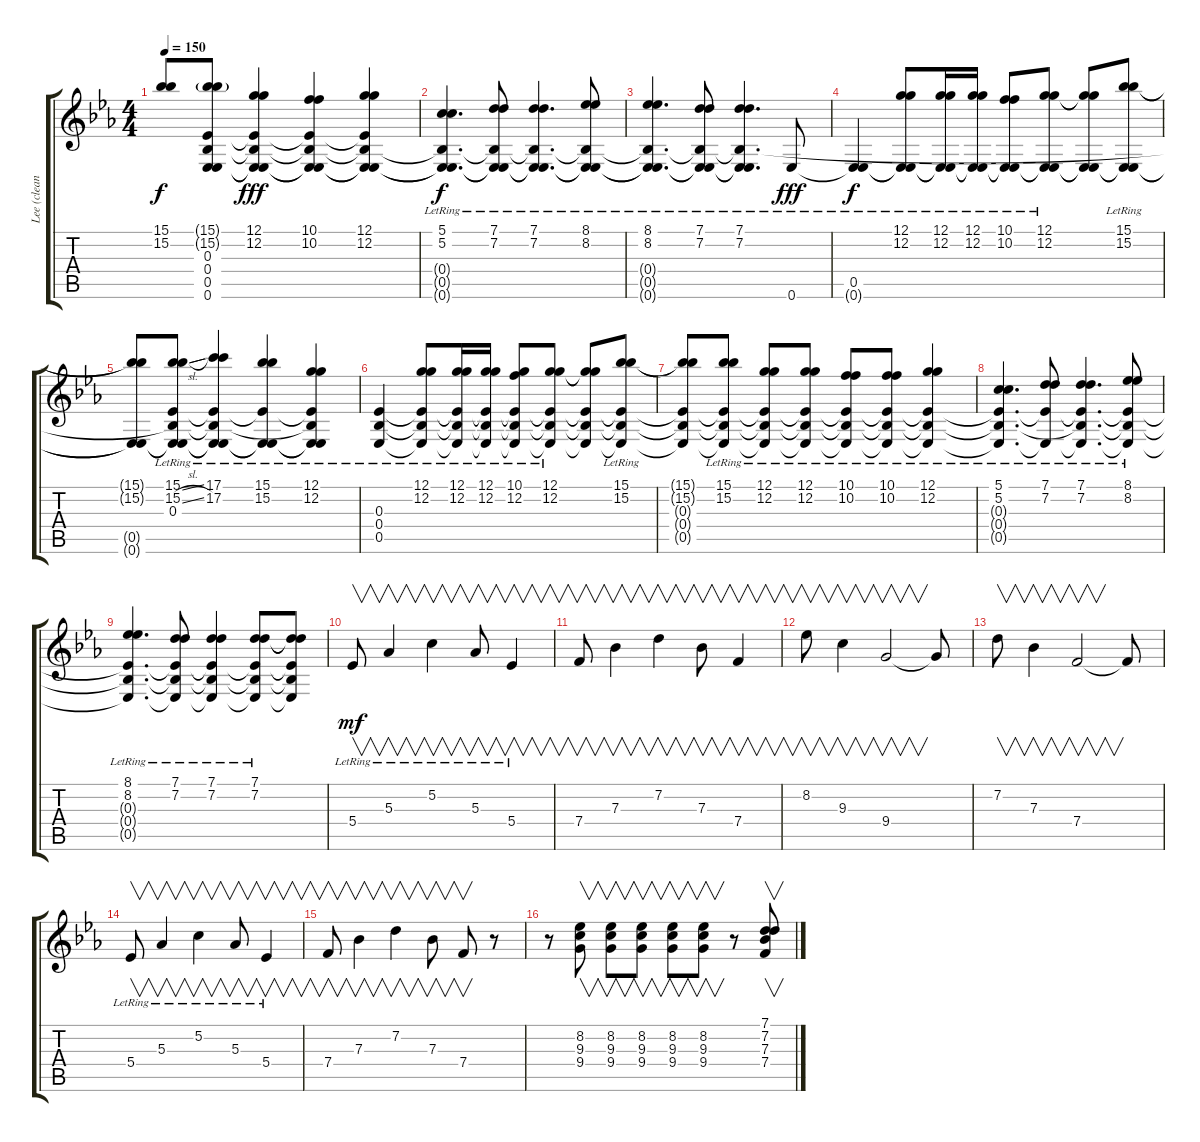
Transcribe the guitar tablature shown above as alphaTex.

\track ("Lee (clean)" "Lee (clean") {instrument electricguitarjazz}
\staff {score tabs}
\tuning (G3 G3 Eb3 Bb2 Eb2 Eb2) {hide}
\ts (4 4)
\tempo 150
\clef g2
\ks eb
(15.1{t} 15.2{t}).8{dy f} (15.1{g} 15.2{g} 0.3{t} 0.4{t} 0.5{t} 0.6{t}).8 (12.1 12.2 0.3{t} 0.4{t} 0.5{t} 0.6{t}).4{dy fff} (10.1 10.2 0.3{t} 0.4{t} 0.5{t} 0.6{t}).4 (12.1 12.2 0.3{t} 0.4{t} 0.5{t} 0.6{t}).4 |
(5.1{lr} 5.2{lr} 0.4{t} 0.5{t} 0.6{t}).4{d dy f} (7.1{lr} 7.2{lr} 0.4{t} 0.5{t} 0.6{t}).8 (7.1{lr} 7.2{lr} 0.4{t} 0.5{t} 0.6{t}).4{d} (8.1{lr} 8.2{lr} 0.4{t} 0.5{t} 0.6{t}).8 |
(8.1{lr} 8.2{lr} 0.4{t} 0.5{t} 0.6{t}).4{d} (7.1{lr} 7.2{lr} 0.4{t} 0.5{t} 0.6{t}).8 (7.1{lr} 7.2{lr} 0.4{t} 0.5{t} 0.6{t}).4{d} 0.6{lr}.8{dy fff} |
(0.5{lr} 0.6{t}).4{dy f} (12.1{lr} 12.2{lr} 0.5{t} 0.6{t}).8 (12.1{lr} 12.2{lr} 0.5{t} 0.6{t}).16 (12.1{lr} 12.2{lr} 0.5{t} 0.6{t}).16 (10.1{lr} 10.2{lr} 0.5{t} 0.6{t}).8 (12.1{lr} 12.2{lr} 0.5{t} 0.6{t}).8 (12.1{t} 12.2{t} 0.5{t} 0.6{t}).8 (15.1{lr} 15.2{lr} 0.5{t} 0.6{t}).8 |
(15.1{t} 15.2{t} 0.5{t} 0.6{t}).8 (15.1{sl} 15.2{sl lr} 0.3 0.4{t} 0.5{t} 0.6{t}).8 (17.1 17.2{lr} 0.3{t} 0.4{t} 0.5{t} 0.6{t}).4 (15.1 15.2{lr} 0.3{t} 0.5{t} 0.6{t}).4 (12.1{lr} 12.2 0.3{t} 0.4{t} 0.5{t} 0.6{t}).4 |
(0.3 0.4{lr} 0.5{lr}).4 (12.1{lr} 12.2{lr} 0.3{t} 0.4{t} 0.5{t}).8 (12.1{lr} 12.2{lr} 0.3{t} 0.4{t} 0.5{t}).16 (12.1{lr} 12.2{lr} 0.3{t} 0.4{t} 0.5{t}).16 (10.1{lr} 12.2{lr} 0.3{t} 0.4{t} 0.5{t}).8 (12.1{lr} 12.2{lr} 0.3{t} 0.4{t} 0.5{t}).8 (12.1{t} 12.2{t} 0.3{t} 0.4{t} 0.5{t}).8 (15.1{lr} 15.2{lr} 0.3{t} 0.4{t} 0.5{t}).8 |
(15.1{t} 15.2{t} 0.3{t} 0.4{t} 0.5{t}).8 (15.1 15.2{lr} 0.3{t} 0.4{t} 0.5{t}).8 (12.1 12.2{lr} 0.3{t} 0.4{t} 0.5{t}).8 (12.1 12.2{lr} 0.3{t} 0.4{t} 0.5{t}).8 (10.1 10.2{lr} 0.3{t} 0.4{t} 0.5{t}).8 (10.1{lr} 10.2 0.3{t} 0.4{t} 0.5{t}).8 (12.1{lr} 12.2 0.3{t} 0.4{t} 0.5{t}).4 |
(5.1{lr} 5.2{lr} 0.3{t} 0.4{t} 0.5{t}).4{d} (7.1{lr} 7.2{lr} 0.3{t} 0.5{t}).8 (7.1{lr} 7.2{lr} 0.3{t} 0.4{t} 0.5{t}).4{d} (8.1{lr} 8.2{lr} 0.3{t} 0.4{t} 0.5{t}).8 |
(8.1{lr} 8.2{lr} 0.3{t} 0.4{t} 0.5{t}).4{d} (7.1{lr} 7.2{lr} 0.3{t} 0.4{t} 0.5{t}).8 (7.1{lr} 7.2{lr} 0.3{t} 0.4{t} 0.5{t}).4 (7.1 7.2{lr} 0.3{t} 0.4{t} 0.5{t}).8 (7.1{t} 7.2{t} 0.3{t} 0.4{t} 0.5{t}).8 |
5.4{lr}.8{v dy mf} 5.3{lr}.4{v} 5.2{lr}.4{v} 5.3{lr}.8{v} 5.4{lr}.4{v} |
7.4.8{v} 7.3.4{v} 7.2.4{v} 7.3.8{v} 7.4.4{v} |
8.2.8{v} 9.3.4{v} 9.4.2{v} 9.4{t}.8 |
7.2.8{v} 7.3.4{v} 7.4.2{v} 7.4{t}.8 |
5.4{lr}.8{v} 5.3{lr}.4{v} 5.2{lr}.4{v} 5.3{lr}.8{v} 5.4{lr}.4{v} |
7.4.8{v} 7.3.4{v} 7.2.4{v} 7.3.8{v} 7.4.8{v} r.8 |
r.8 (8.2 9.3 9.4).8{v} (8.2 9.3 9.4).8{v} (8.2 9.3 9.4).8{v} (8.2 9.3 9.4).8{v} (8.2 9.3 9.4).8{v} r.8 (7.1 7.2 7.3 7.4).8{v}
